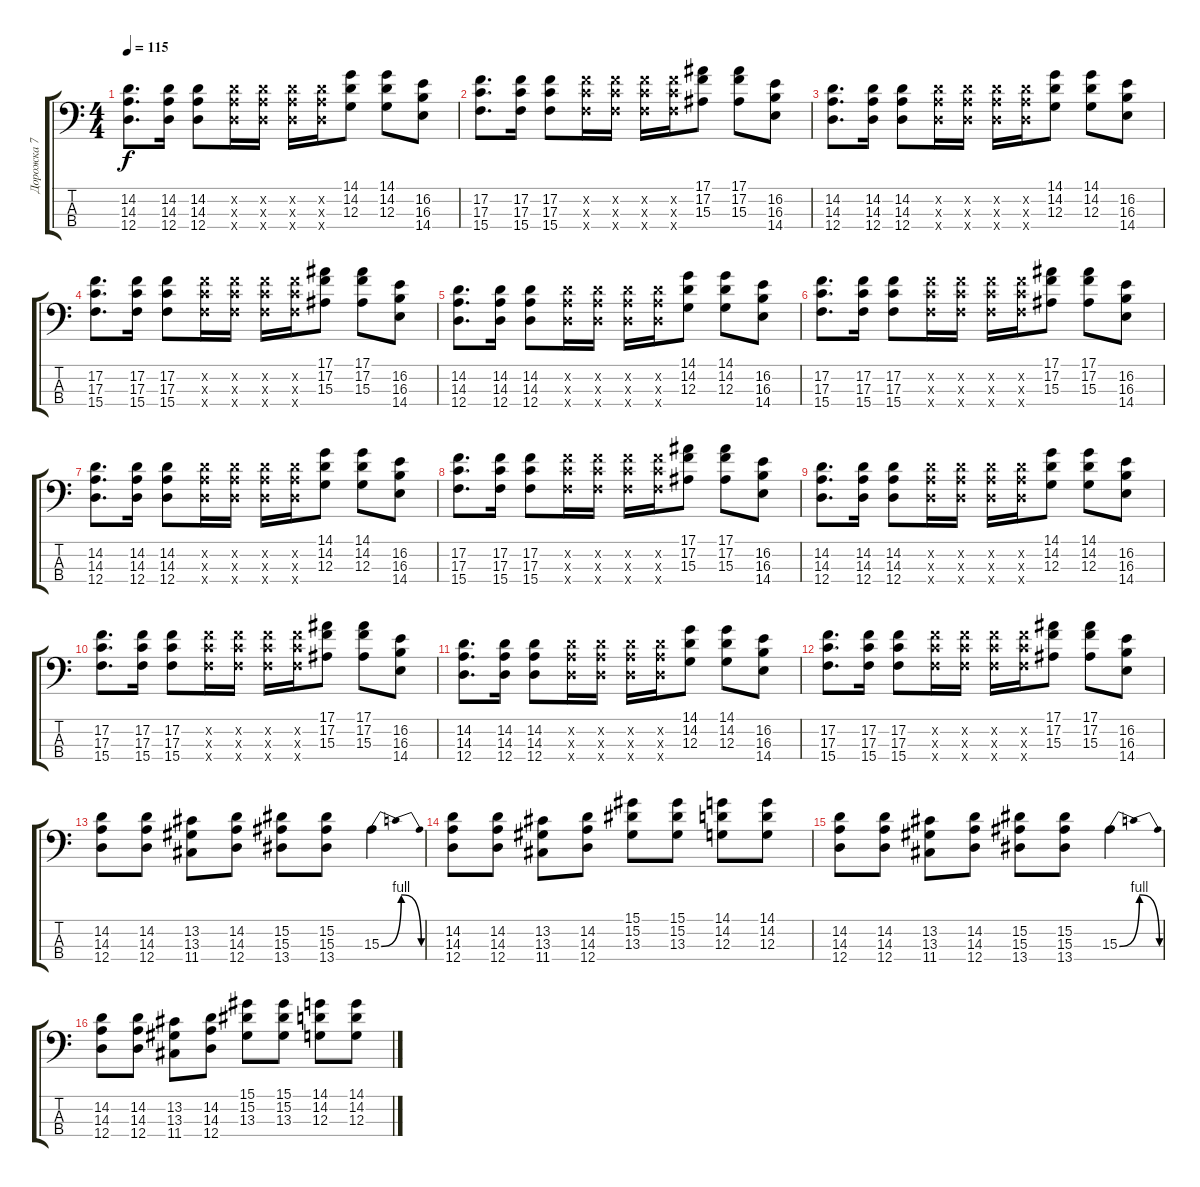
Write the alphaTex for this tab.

\track ("Дорожка 7" "Дорожка 7") {instrument distortionguitar}
\staff {score tabs}
\tuning (F2 C2 G1 D1) {hide}
\ts (4 4)
\tempo 115
\clef f4
\ks c
(14.2 14.3 12.4).8{d dy f} (14.2 14.3 12.4).16 (14.2 14.3 12.4).8 (14.2{x} 14.3{x} 12.4{x}).16 (14.2{x} 14.3{x} 12.4{x}).16 (14.2{x} 14.3{x} 12.4{x}).16 (14.2{x} 14.3{x} 12.4{x}).16 (14.1 14.2 12.3).8 (14.1 14.2 12.3).8 (16.2 16.3 14.4).8 |
(17.2 17.3 15.4).8{d} (17.2 17.3 15.4).16 (17.2 17.3 15.4).8 (17.2{x} 17.3{x} 15.4{x}).16 (17.2{x} 17.3{x} 15.4{x}).16 (17.2{x} 17.3{x} 15.4{x}).16 (17.2{x} 17.3{x} 15.4{x}).16 (17.1 17.2 15.3).8 (17.1 17.2 15.3).8 (16.2 16.3 14.4).8 |
(14.2 14.3 12.4).8{d} (14.2 14.3 12.4).16 (14.2 14.3 12.4).8 (14.2{x} 14.3{x} 12.4{x}).16 (14.2{x} 14.3{x} 12.4{x}).16 (14.2{x} 14.3{x} 12.4{x}).16 (14.2{x} 14.3{x} 12.4{x}).16 (14.1 14.2 12.3).8 (14.1 14.2 12.3).8 (16.2 16.3 14.4).8 |
(17.2 17.3 15.4).8{d} (17.2 17.3 15.4).16 (17.2 17.3 15.4).8 (17.2{x} 17.3{x} 15.4{x}).16 (17.2{x} 17.3{x} 15.4{x}).16 (17.2{x} 17.3{x} 15.4{x}).16 (17.2{x} 17.3{x} 15.4{x}).16 (17.1 17.2 15.3).8 (17.1 17.2 15.3).8 (16.2 16.3 14.4).8 |
(14.2 14.3 12.4).8{d} (14.2 14.3 12.4).16 (14.2 14.3 12.4).8 (14.2{x} 14.3{x} 12.4{x}).16 (14.2{x} 14.3{x} 12.4{x}).16 (14.2{x} 14.3{x} 12.4{x}).16 (14.2{x} 14.3{x} 12.4{x}).16 (14.1 14.2 12.3).8 (14.1 14.2 12.3).8 (16.2 16.3 14.4).8 |
(17.2 17.3 15.4).8{d} (17.2 17.3 15.4).16 (17.2 17.3 15.4).8 (17.2{x} 17.3{x} 15.4{x}).16 (17.2{x} 17.3{x} 15.4{x}).16 (17.2{x} 17.3{x} 15.4{x}).16 (17.2{x} 17.3{x} 15.4{x}).16 (17.1 17.2 15.3).8 (17.1 17.2 15.3).8 (16.2 16.3 14.4).8 |
(14.2 14.3 12.4).8{d} (14.2 14.3 12.4).16 (14.2 14.3 12.4).8 (14.2{x} 14.3{x} 12.4{x}).16 (14.2{x} 14.3{x} 12.4{x}).16 (14.2{x} 14.3{x} 12.4{x}).16 (14.2{x} 14.3{x} 12.4{x}).16 (14.1 14.2 12.3).8 (14.1 14.2 12.3).8 (16.2 16.3 14.4).8 |
(17.2 17.3 15.4).8{d} (17.2 17.3 15.4).16 (17.2 17.3 15.4).8 (17.2{x} 17.3{x} 15.4{x}).16 (17.2{x} 17.3{x} 15.4{x}).16 (17.2{x} 17.3{x} 15.4{x}).16 (17.2{x} 17.3{x} 15.4{x}).16 (17.1 17.2 15.3).8 (17.1 17.2 15.3).8 (16.2 16.3 14.4).8 |
(14.2 14.3 12.4).8{d} (14.2 14.3 12.4).16 (14.2 14.3 12.4).8 (14.2{x} 14.3{x} 12.4{x}).16 (14.2{x} 14.3{x} 12.4{x}).16 (14.2{x} 14.3{x} 12.4{x}).16 (14.2{x} 14.3{x} 12.4{x}).16 (14.1 14.2 12.3).8 (14.1 14.2 12.3).8 (16.2 16.3 14.4).8 |
(17.2 17.3 15.4).8{d} (17.2 17.3 15.4).16 (17.2 17.3 15.4).8 (17.2{x} 17.3{x} 15.4{x}).16 (17.2{x} 17.3{x} 15.4{x}).16 (17.2{x} 17.3{x} 15.4{x}).16 (17.2{x} 17.3{x} 15.4{x}).16 (17.1 17.2 15.3).8 (17.1 17.2 15.3).8 (16.2 16.3 14.4).8 |
(14.2 14.3 12.4).8{d} (14.2 14.3 12.4).16 (14.2 14.3 12.4).8 (14.2{x} 14.3{x} 12.4{x}).16 (14.2{x} 14.3{x} 12.4{x}).16 (14.2{x} 14.3{x} 12.4{x}).16 (14.2{x} 14.3{x} 12.4{x}).16 (14.1 14.2 12.3).8 (14.1 14.2 12.3).8 (16.2 16.3 14.4).8 |
(17.2 17.3 15.4).8{d} (17.2 17.3 15.4).16 (17.2 17.3 15.4).8 (17.2{x} 17.3{x} 15.4{x}).16 (17.2{x} 17.3{x} 15.4{x}).16 (17.2{x} 17.3{x} 15.4{x}).16 (17.2{x} 17.3{x} 15.4{x}).16 (17.1 17.2 15.3).8 (17.1 17.2 15.3).8 (16.2 16.3 14.4).8 |
(14.2 14.3 12.4).8 (14.2 14.3 12.4).8 (13.2 13.3 11.4).8 (14.2 14.3 12.4).8 (15.2 15.3 13.4).8 (15.2 15.3 13.4).8 15.3{be (bendrelease 0 0 30 4 30 4 60 0)}.4 |
(14.2 14.3 12.4).8 (14.2 14.3 12.4).8 (13.2 13.3 11.4).8 (14.2 14.3 12.4).8 (15.1 15.2 13.3).8 (15.1 15.2 13.3).8 (14.1 14.2 12.3).8 (14.1 14.2 12.3).8 |
(14.2 14.3 12.4).8 (14.2 14.3 12.4).8 (13.2 13.3 11.4).8 (14.2 14.3 12.4).8 (15.2 15.3 13.4).8 (15.2 15.3 13.4).8 15.3{be (bendrelease 0 0 30 4 30 4 60 0)}.4 |
(14.2 14.3 12.4).8 (14.2 14.3 12.4).8 (13.2 13.3 11.4).8 (14.2 14.3 12.4).8 (15.1 15.2 13.3).8 (15.1 15.2 13.3).8 (14.1 14.2 12.3).8 (14.1 14.2 12.3).8
